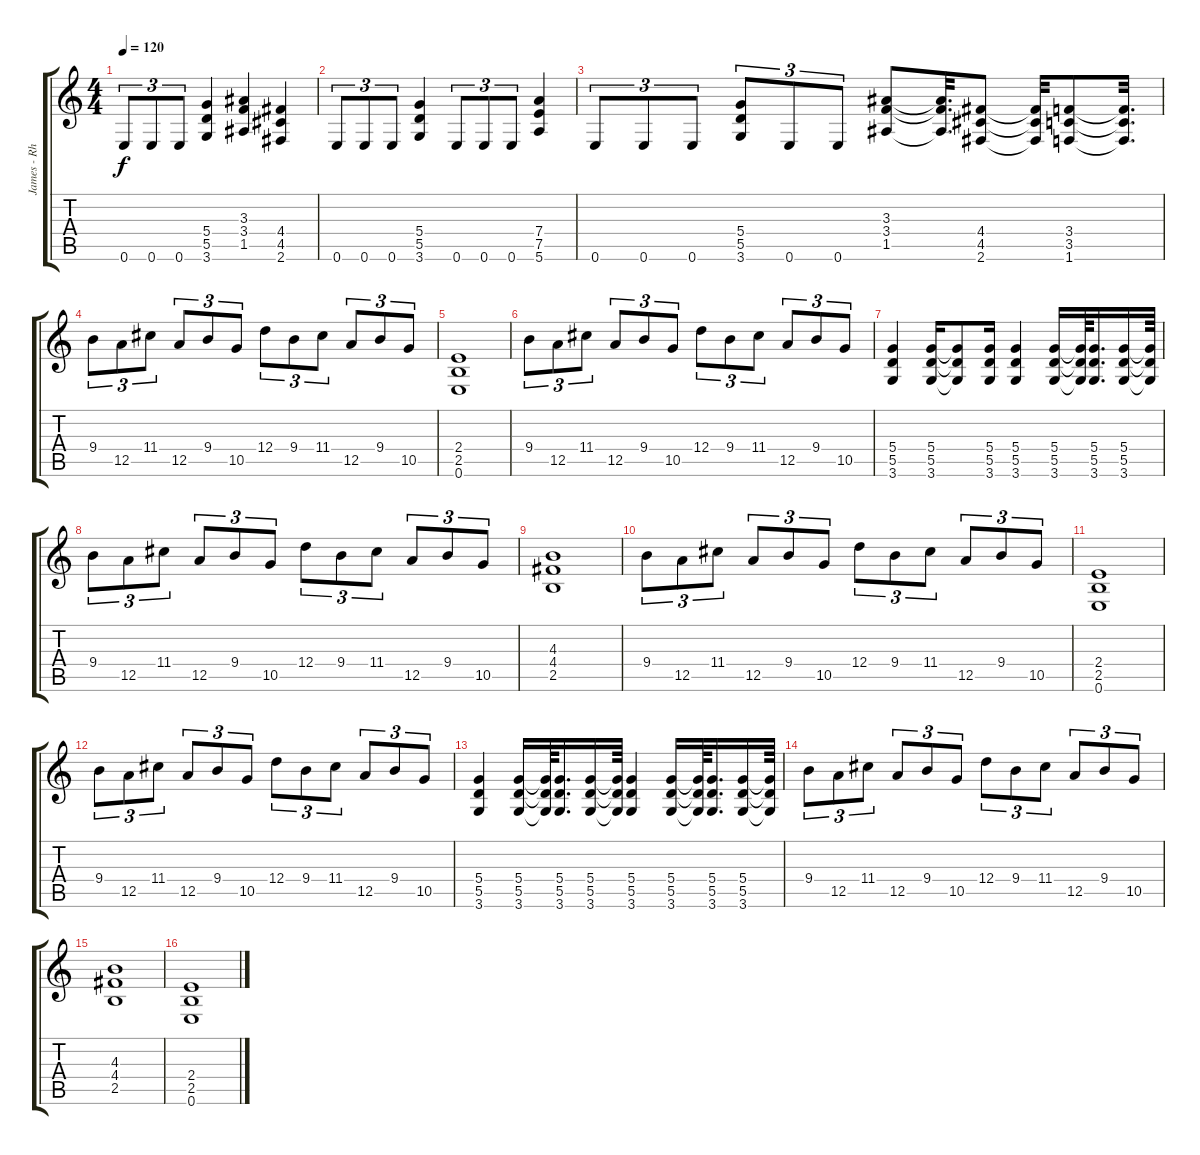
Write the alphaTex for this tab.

\track ("James - Rhythm" "James - Rh") {instrument distortionguitar}
\staff {score tabs}
\tuning (E4 B3 G3 D3 A2 E2) {hide}
\ts (4 4)
\tempo 120
\clef g2
\ks c
0.6.8{tu (3 2) dy f} 0.6.8{tu (3 2)} 0.6.8{tu (3 2)} (5.4 5.5 3.6).4 (3.3 3.4 1.5).4 (4.4 4.5 2.6).4 |
0.6.8{tu (3 2)} 0.6.8{tu (3 2)} 0.6.8{tu (3 2)} (5.4 5.5 3.6).4 0.6.8{tu (3 2)} 0.6.8{tu (3 2)} 0.6.8{tu (3 2)} (7.4 7.5 5.6).4 |
0.6.8{tu (3 2)} 0.6.8{tu (3 2)} 0.6.8{tu (3 2)} (5.4 5.5 3.6).8{tu (3 2)} 0.6.8{tu (3 2)} 0.6.8{tu (3 2)} (3.3 3.4 1.5).8 (3.3{t} 3.4{t} 1.5{t}).32{d} (4.4 4.5 2.6).8 (4.4{t} 4.5{t} 2.6{t}).32 (3.4 3.5 1.6).8 (3.4{t} 3.5{t} 1.6{t}).32{d} |
9.4.8{tu (3 2)} 12.5.8{tu (3 2)} 11.4.8{tu (3 2)} 12.5.8{tu (3 2)} 9.4.8{tu (3 2)} 10.5.8{tu (3 2)} 12.4.8{tu (3 2)} 9.4.8{tu (3 2)} 11.4.8{tu (3 2)} 12.5.8{tu (3 2)} 9.4.8{tu (3 2)} 10.5.8{tu (3 2)} |
(2.4 2.5 0.6).1 |
9.4.8{tu (3 2)} 12.5.8{tu (3 2)} 11.4.8{tu (3 2)} 12.5.8{tu (3 2)} 9.4.8{tu (3 2)} 10.5.8{tu (3 2)} 12.4.8{tu (3 2)} 9.4.8{tu (3 2)} 11.4.8{tu (3 2)} 12.5.8{tu (3 2)} 9.4.8{tu (3 2)} 10.5.8{tu (3 2)} |
(5.4 5.5 3.6).4 (5.4 5.5 3.6).16 (5.4{t} 5.5{t} 3.6{t}).8 (5.4 5.5 3.6).16 (5.4 5.5 3.6).4 (5.4 5.5 3.6).16 (5.4{t} 5.5{t} 3.6{t}).64 (5.4 5.5 3.6).16{d} (5.4 5.5 3.6).16 (5.4{t} 5.5{t} 3.6{t}).64 |
9.4.8{tu (3 2)} 12.5.8{tu (3 2)} 11.4.8{tu (3 2)} 12.5.8{tu (3 2)} 9.4.8{tu (3 2)} 10.5.8{tu (3 2)} 12.4.8{tu (3 2)} 9.4.8{tu (3 2)} 11.4.8{tu (3 2)} 12.5.8{tu (3 2)} 9.4.8{tu (3 2)} 10.5.8{tu (3 2)} |
(4.3 4.4 2.5).1 |
9.4.8{tu (3 2)} 12.5.8{tu (3 2)} 11.4.8{tu (3 2)} 12.5.8{tu (3 2)} 9.4.8{tu (3 2)} 10.5.8{tu (3 2)} 12.4.8{tu (3 2)} 9.4.8{tu (3 2)} 11.4.8{tu (3 2)} 12.5.8{tu (3 2)} 9.4.8{tu (3 2)} 10.5.8{tu (3 2)} |
(2.4 2.5 0.6).1 |
9.4.8{tu (3 2)} 12.5.8{tu (3 2)} 11.4.8{tu (3 2)} 12.5.8{tu (3 2)} 9.4.8{tu (3 2)} 10.5.8{tu (3 2)} 12.4.8{tu (3 2)} 9.4.8{tu (3 2)} 11.4.8{tu (3 2)} 12.5.8{tu (3 2)} 9.4.8{tu (3 2)} 10.5.8{tu (3 2)} |
(5.4 5.5 3.6).4 (5.4 5.5 3.6).16 (5.4{t} 5.5{t} 3.6{t}).64 (5.4 5.5 3.6).16{d} (5.4 5.5 3.6).16 (5.4{t} 5.5{t} 3.6{t}).64 (5.4 5.5 3.6).4 (5.4 5.5 3.6).16 (5.4{t} 5.5{t} 3.6{t}).64 (5.4 5.5 3.6).16{d} (5.4 5.5 3.6).16 (5.4{t} 5.5{t} 3.6{t}).64 |
9.4.8{tu (3 2)} 12.5.8{tu (3 2)} 11.4.8{tu (3 2)} 12.5.8{tu (3 2)} 9.4.8{tu (3 2)} 10.5.8{tu (3 2)} 12.4.8{tu (3 2)} 9.4.8{tu (3 2)} 11.4.8{tu (3 2)} 12.5.8{tu (3 2)} 9.4.8{tu (3 2)} 10.5.8{tu (3 2)} |
(4.3 4.4 2.5).1 |
(2.4 2.5 0.6).1
